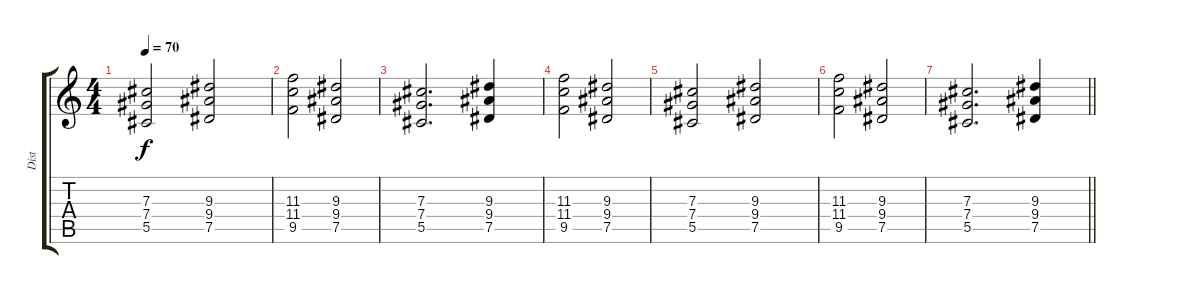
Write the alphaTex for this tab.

\track ("Dist" "Dist") {instrument distortionguitar}
\staff {score tabs}
\tuning (Eb4 Bb3 Gb3 Db3 Ab2 Eb2) {hide}
\ts (4 4)
\tempo 70
\clef g2
\ks c
(7.3 7.4 5.5).2{dy f} (9.3 9.4 7.5).2 |
(11.3 11.4 9.5).2 (9.3 9.4 7.5).2 |
(7.3 7.4 5.5).2{d} (9.3 9.4 7.5).4 |
(11.3 11.4 9.5).2 (9.3 9.4 7.5).2 |
(7.3 7.4 5.5).2 (9.3 9.4 7.5).2 |
(11.3 11.4 9.5).2 (9.3 9.4 7.5).2 |
\barLineRight lightlight
(7.3 7.4 5.5).2{d} (9.3 9.4 7.5).4
